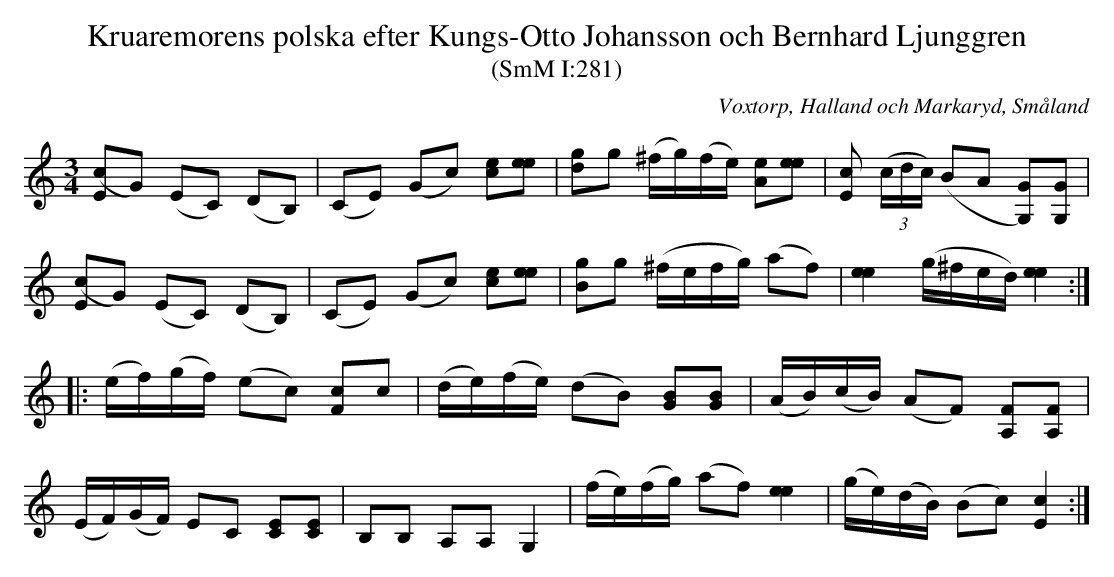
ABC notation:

X:1
T:Kruaremorens polska efter Kungs-Otto Johansson och Bernhard Ljunggren
T:(SmM I:281)
O:Voxtorp, Halland och Markaryd, Småland
M:3/4
L:1/8
K:C
[E(c]G) (EC) (DB,)|(CE) (Gc) [ce][ee]|[dg]g (^f/g/)(f/e/) [Ae][ee]|[Ec] (3(c/d/c/) (BA [G,)G][G,G]|
[E(c]G) (EC) (DB,)|(CE) (Gc) [ce][ee]|[Bg]g (^f/e/f/g/) (af)|[ee]2 (g/^f/e/d/) [ee]2:|
|:(e/f/)(g/f/) (ec) [cF]c|(d/e/)(f/e/) (dB) [GB][GB]|(A/B/)(c/B/) (AF) [A,F][A,F]|
(E/F/)(G/F/) EC [CE][CE]|B,B, A,A, G,2|(f/e/)(f/g/) (af) [ee]2|(g/e/)(d/B/) (Bc) [cE]2:|
